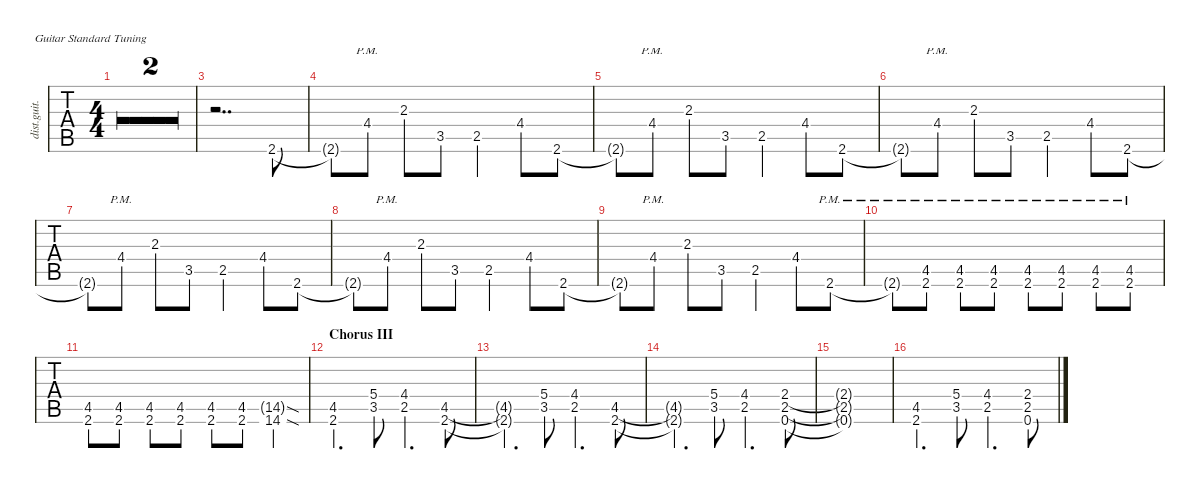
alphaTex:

\defaultSystemsLayout 4
\hideDynamics
\bracketExtendMode nobrackets
\track ("Rhythm Guitar 1 (James)" "dist.guit.") {defaultSystemsLayout 4 multiBarRest instrument distortionguitar}
\staff {tabs}
\tuning (E4 B3 G3 D3 A2 E2)
\ts (4 4)
\tempo 125
\clef g2
\ks c
r.1{dy mf} |
r.1 |
r.2{dd} 2.6{acc #}.8 |
2.6{t acc #}.8 4.4{pm acc #}.8 2.3.8 3.5.8 2.5.4 4.4{acc #}.8 2.6{acc #}.8 |
2.6{t acc #}.8 4.4{pm acc #}.8 2.3.8 3.5.8 2.5.4 4.4{acc #}.8 2.6{acc #}.8 |
2.6{t acc #}.8 4.4{pm acc #}.8 2.3.8 3.5.8 2.5.4 4.4{acc #}.8 2.6{acc #}.8 |
2.6{t acc #}.8 4.4{pm acc #}.8 2.3.8 3.5.8 2.5.4 4.4{acc #}.8 2.6{acc #}.8 |
2.6{t acc #}.8 4.4{pm acc #}.8 2.3.8 3.5.8 2.5.4 4.4{acc #}.8 2.6{acc #}.8 |
2.6{t acc #}.8 4.4{pm acc #}.8 2.3.8 3.5.8 2.5.4 4.4{acc #}.8 2.6{pm acc #}.8 |
2.6{pm t acc #}.8 (2.6{pm acc #} 4.5{pm acc #}).8 (2.6{pm acc #} 4.5{pm acc #}).8 (2.6{pm acc #} 4.5{pm acc #}).8 (2.6{pm acc #} 4.5{pm acc #}).8 (2.6{pm acc #} 4.5{pm acc #}).8 (2.6{pm acc #} 4.5{pm acc #}).8 (2.6{pm acc #} 4.5{pm acc #}).8 |
(4.5{acc #} 2.6{acc #}).8 (4.5{acc #} 2.6{acc #}).8 (4.5{acc #} 2.6{acc #}).8 (4.5{acc #} 2.6{acc #}).8 (4.5{acc #} 2.6{acc #}).8 (4.5{acc #} 2.6{acc #}).8 (14.6{sod acc #} 14.5{sod g}).4 |
\section ("" "Chorus III")
(2.6{acc #} 4.5{acc #}).4{d} (3.5 5.4).8 (2.5 4.4{acc #}).4{d} (2.6{acc #} 4.5{acc #}).8 |
(2.6{t acc #} 4.5{t acc #}).4{d} (3.5 5.4).8 (2.5 4.4{acc #}).4{d} (2.6{acc #} 4.5{acc #}).8 |
(2.6{t acc #} 4.5{t acc #}).4{d} (3.5 5.4).8 (2.5 4.4{acc #}).4{d} (0.6 2.5 2.4).8 |
(2.4{t} 2.5{t} 0.6{t}).1 |
(2.6{acc #} 4.5{acc #}).4{d} (3.5 5.4).8 (2.5 4.4{acc #}).4{d} (0.6 2.5 2.4).8
